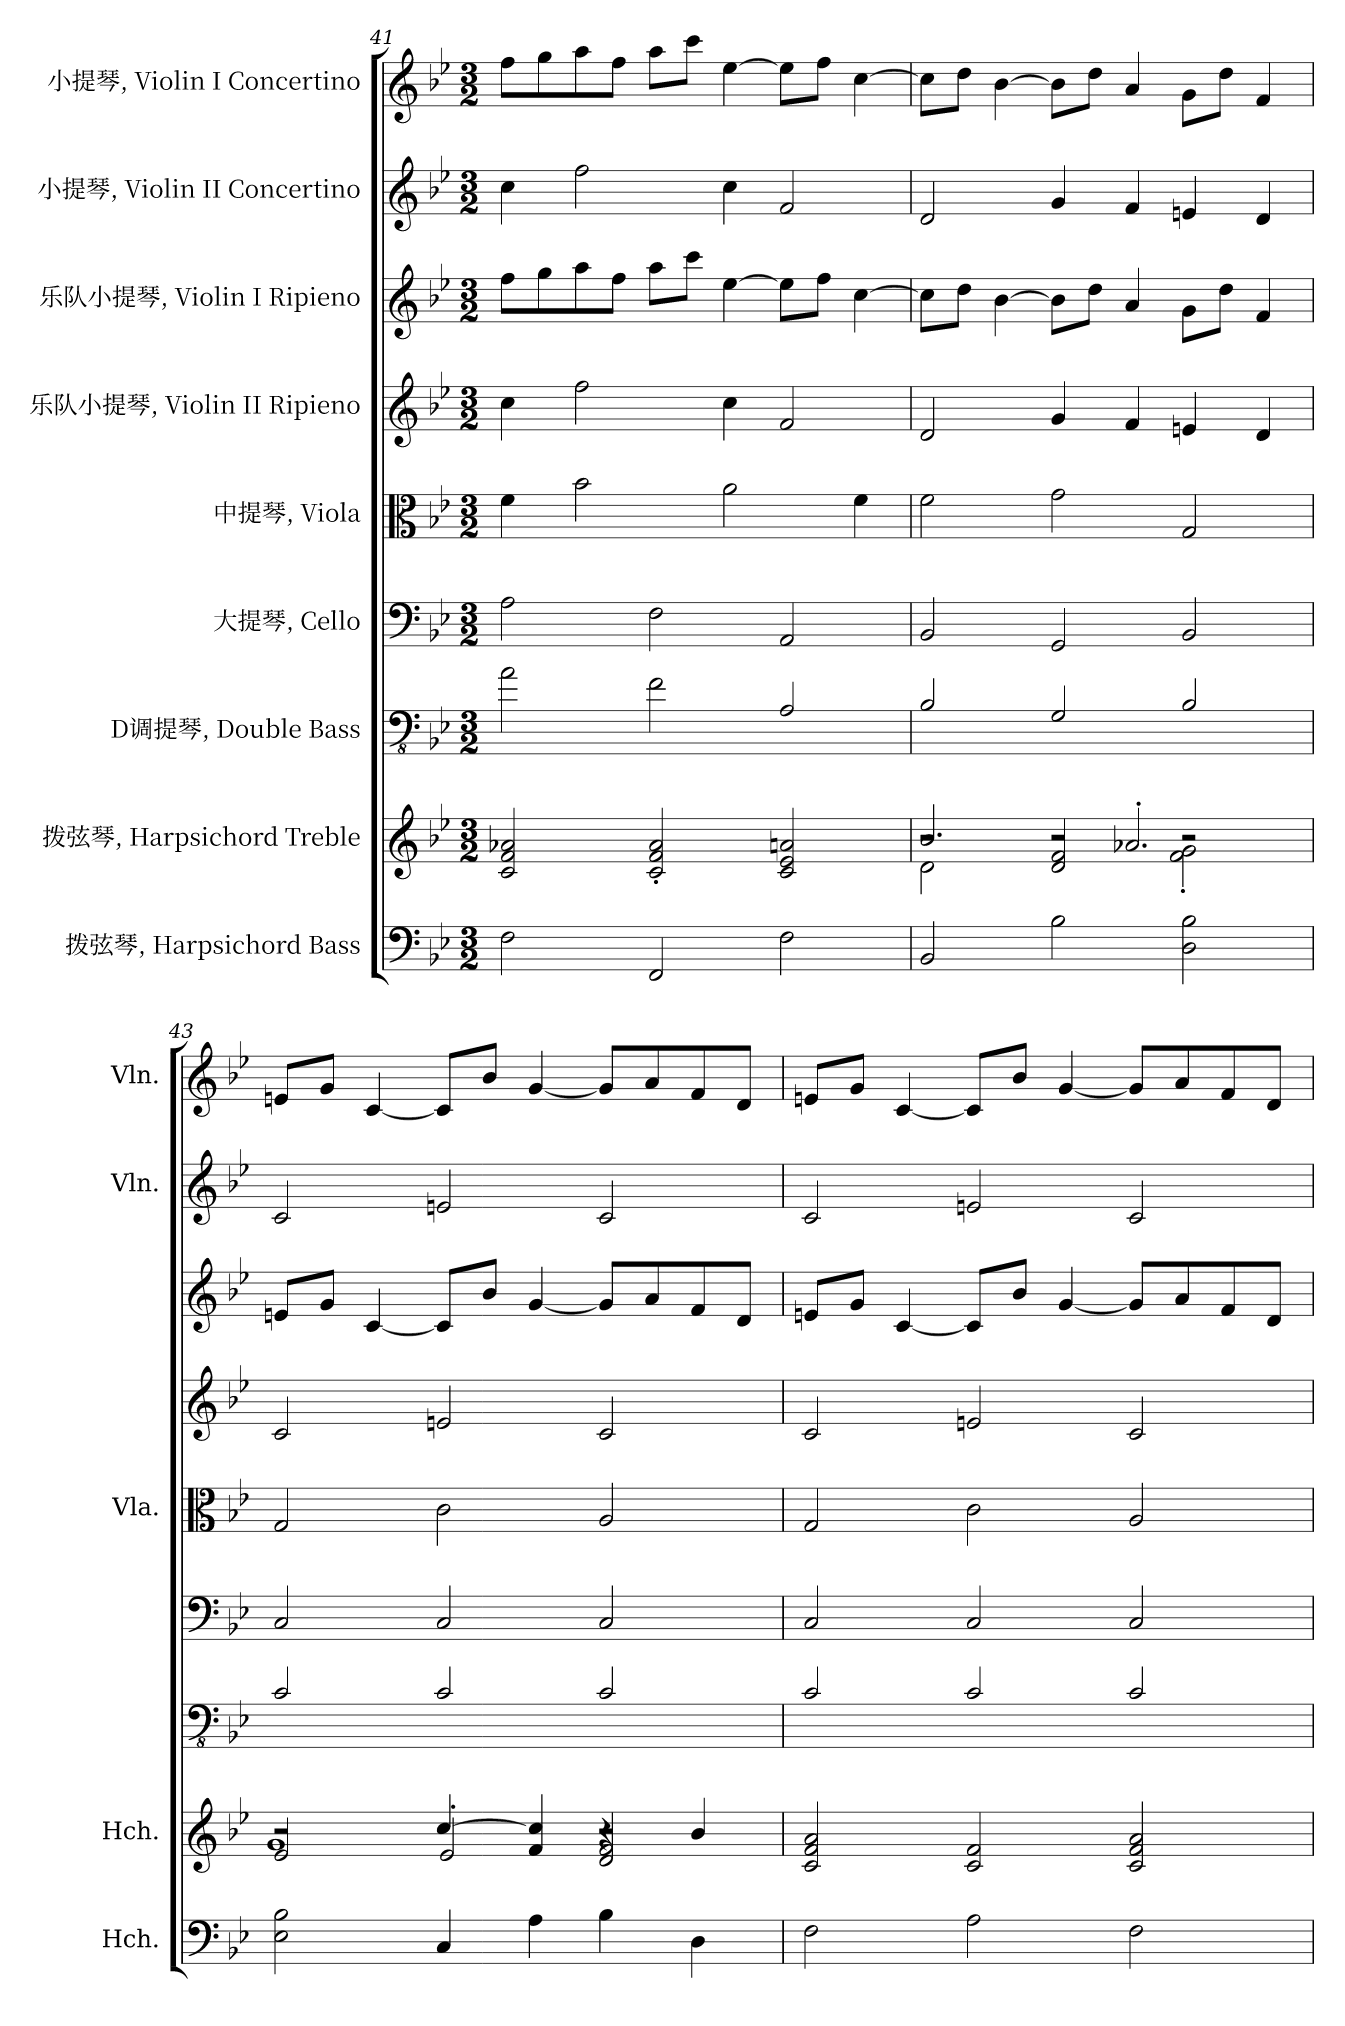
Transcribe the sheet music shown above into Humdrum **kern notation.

**kern	**kern	**kern	**kern	**kern	**kern	**kern	**kern	**kern
*part9	*part8	*part7	*part6	*part5	*part4	*part3	*part2	*part1
*staff9	*staff8	*staff7	*staff6	*staff5	*staff4	*staff3	*staff2	*staff1
*I"拨弦琴, Harpsichord Bass	*I"拨弦琴, Harpsichord Treble	*I"D调提琴, Double Bass	*I"大提琴, Cello	*I"中提琴, Viola	*I"乐队小提琴, Violin II Ripieno	*I"乐队小提琴, Violin  I Ripieno	*I"小提琴, Violin II Concertino	*I"小提琴, Violin  I Concertino
*I'Hch.	*I'Hch.	*	*	*I'Vla.	*	*	*I'Vln.	*I'Vln.
*clefF4	*clefG2	*clefFv4	*clefF4	*clefC3	*clefG2	*clefG2	*clefG2	*clefG2
*	*	*ITrd7c12	*	*	*	*	*	*
*k[b-e-]	*k[b-e-]	*k[b-e-]	*k[b-e-]	*k[b-e-]	*k[b-e-]	*k[b-e-]	*k[b-e-]	*k[b-e-]
*M3/2	*M3/2	*M3/2	*M3/2	*M3/2	*M3/2	*M3/2	*M3/2	*M3/2
=41	=41	=41	=41	=41	=41	=41	=41	=41
2F\	2c/ 2f/ 2a-X/	2AA\	2A\	4f\	4cc\	8ff\L	4cc\	8ff\L
.	.	.	.	.	.	8gg\	.	8gg\
.	.	.	.	2b-\	2ff\	8aa\	2ff\	8aa\
.	.	.	.	.	.	8ff\J	.	8ff\J
2FF/	2c/' 2f/' 2a-/'	2FF\	2F\	.	.	8aa\L	.	8aa\L
.	.	.	.	.	.	8ccc\J	.	8ccc\J
.	.	.	.	2a\	4cc\	[4ee-\	4cc\	[4ee-\
2F\	2c/ 2e-/ 2an/	2AAA/	2AA/	.	2f/	8ee-\L]	2f/	8ee-\L]
.	.	.	.	.	.	8ff\J	.	8ff\J
.	.	.	.	4f\	.	[4cc\	.	[4cc\
!!LO:PB:g=z
=42	=42	=42	=42	=42	=42	=42	=42	=42
*	*^	*	*	*	*	*	*	*
*	*	*^	*	*	*	*	*	*	*
2BB-/	2.b-/	2d\	2r	2BBB-/	2BB-/	2f\	2d/	8cc\L]	2d/	8cc\L]
.	.	.	.	.	.	.	.	8dd\J	.	8dd\J
.	.	.	.	.	.	.	.	[4b-\	.	[4b-\
2B-\	.	2r	2d/ 2f/	2GGG/	2GG/	2g\	4g/	8b-\L]	4g/	8b-\L]
.	.	.	.	.	.	.	.	8dd\J	.	8dd\J
.	2.a-X'/	.	.	.	.	.	4f/	4a/	4f/	4a/
2D\ 2B-\	.	2f\' 2g\'	2r	2BBB-/	2BB-/	2G/	4en/	8g\L	4en/	8g\L
.	.	.	.	.	.	.	.	8dd\J	.	8dd\J
.	.	.	.	.	.	.	4d/	4f/	4d/	4f/
=43	=43	=43	=43	=43	=43	=43	=43	=43	=43	=43
2E-\ 2B-\	2e-/	1g	2r	2CC/	2C/	2G/	2c/	8en/L	2c/	8en/L
.	.	.	.	.	.	.	.	8g/J	.	8g/J
.	.	.	.	.	.	.	.	[4c/	.	[4c/
4C/	[4cc/	.	2e-'/	2CC/	2C/	2c\	2en/	8c/L]	2en/	8c/L]
.	.	.	.	.	.	.	.	8b-/J	.	8b-/J
4A\	4f/ 4cc/]	.	.	.	.	.	.	[4g/	.	[4g/
4B-\	4r	2r	2d/ 2f/	2CC/	2C/	2A/	2c/	8g/L]	2c/	8g/L]
.	.	.	.	.	.	.	.	8a/	.	8a/
4D\	4b-/	.	.	.	.	.	.	8f/	.	8f/
.	.	.	.	.	.	.	.	8d/J	.	8d/J
*	*v	*v	*v	*	*	*	*	*	*	*
=44	=44	=44	=44	=44	=44	=44	=44	=44
2F\	2c/ 2f/ 2a/	2CC/	2C/	2G/	2c/	8en/L	2c/	8en/L
.	.	.	.	.	.	8g/J	.	8g/J
.	.	.	.	.	.	[4c/	.	[4c/
2A\	2c/ 2f/	2CC/	2C/	2c\	2en/	8c/L]	2en/	8c/L]
.	.	.	.	.	.	8b-/J	.	8b-/J
.	.	.	.	.	.	[4g/	.	[4g/
2F\	2c/ 2f/ 2a/	2CC/	2C/	2A/	2c/	8g/L]	2c/	8g/L]
.	.	.	.	.	.	8a/	.	8a/
.	.	.	.	.	.	8f/	.	8f/
.	.	.	.	.	.	8d/J	.	8d/J
=	=	=	=	=	=	=	=	=
*-	*-	*-	*-	*-	*-	*-	*-	*-
